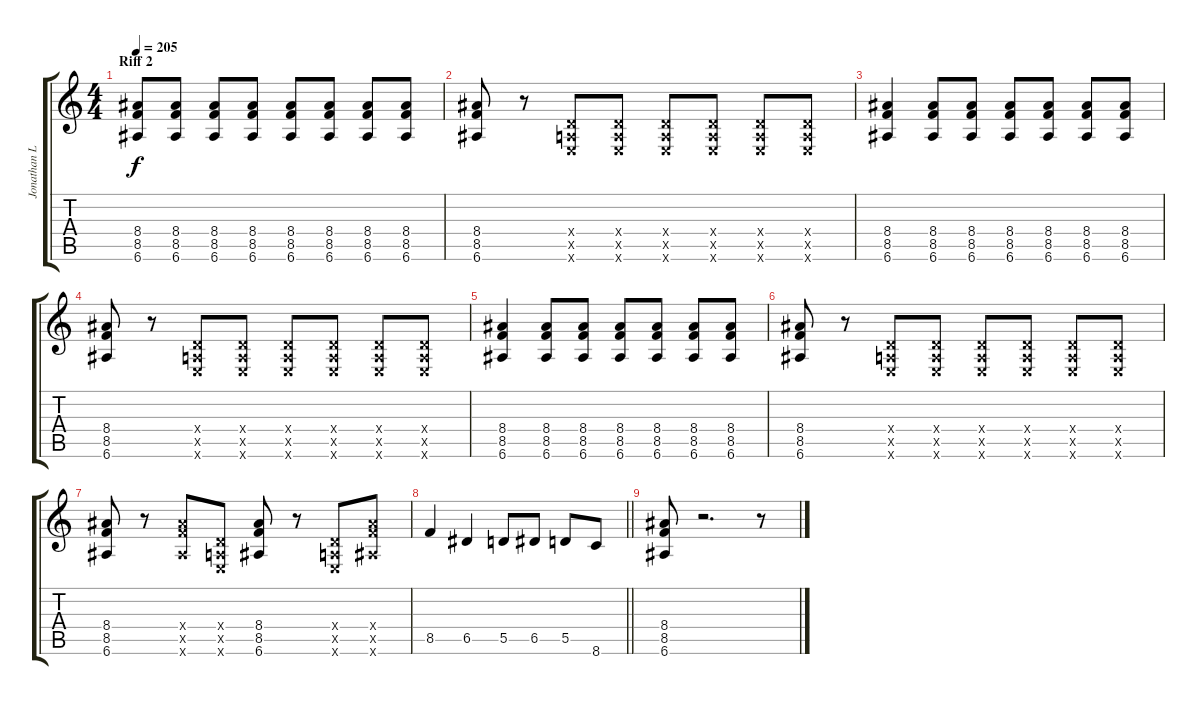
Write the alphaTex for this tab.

\track ("Jonathan Le Landais" "Jonathan L") {instrument distortionguitar}
\staff {score tabs}
\tuning (E4 B3 G3 D3 A2 E2) {hide}
\ts (4 4)
\section ("" "Riff 2")
\tempo 205
\clef g2
\ks c
(8.4 8.5 6.6).8{dy f} (8.4 8.5 6.6).8 (8.4 8.5 6.6).8 (8.4 8.5 6.6).8 (8.4 8.5 6.6).8 (8.4 8.5 6.6).8 (8.4 8.5 6.6).8 (8.4 8.5 6.6).8 |
(8.4 8.5 6.6).8 r.8 (0.4{x} 0.5{x} 0.6{x}).8 (0.4{x} 0.5{x} 0.6{x}).8 (0.4{x} 0.5{x} 0.6{x}).8 (0.4{x} 0.5{x} 0.6{x}).8 (0.4{x} 0.5{x} 0.6{x}).8 (0.4{x} 0.5{x} 0.6{x}).8 |
(8.4 8.5 6.6).4 (8.4 8.5 6.6).8 (8.4 8.5 6.6).8 (8.4 8.5 6.6).8 (8.4 8.5 6.6).8 (8.4 8.5 6.6).8 (8.4 8.5 6.6).8 |
(8.4 8.5 6.6).8 r.8 (0.4{x} 0.5{x} 0.6{x}).8 (0.4{x} 0.5{x} 0.6{x}).8 (0.4{x} 0.5{x} 0.6{x}).8 (0.4{x} 0.5{x} 0.6{x}).8 (0.4{x} 0.5{x} 0.6{x}).8 (0.4{x} 0.5{x} 0.6{x}).8 |
(8.4 8.5 6.6).4 (8.4 8.5 6.6).8 (8.4 8.5 6.6).8 (8.4 8.5 6.6).8 (8.4 8.5 6.6).8 (8.4 8.5 6.6).8 (8.4 8.5 6.6).8 |
(8.4 8.5 6.6).8 r.8 (0.4{x} 0.5{x} 0.6{x}).8 (0.4{x} 0.5{x} 0.6{x}).8 (0.4{x} 0.5{x} 0.6{x}).8 (0.4{x} 0.5{x} 0.6{x}).8 (0.4{x} 0.5{x} 0.6{x}).8 (0.4{x} 0.5{x} 0.6{x}).8 |
(8.4 8.5 6.6).8 r.8 (8.4{x} 8.5{x} 6.6{x}).8 (0.4{x} 0.5{x} 0.6{x}).8 (8.4 8.5 6.6).8 r.8 (0.4{x} 0.5{x} 0.6{x}).8 (8.4{x} 8.5{x} 6.6{x}).8 |
\barLineRight lightlight
8.5.4 6.5.4 5.5.8 6.5.8 5.5.8 8.6.8 |
(8.4 8.5 6.6).8 r.2{d} r.8
